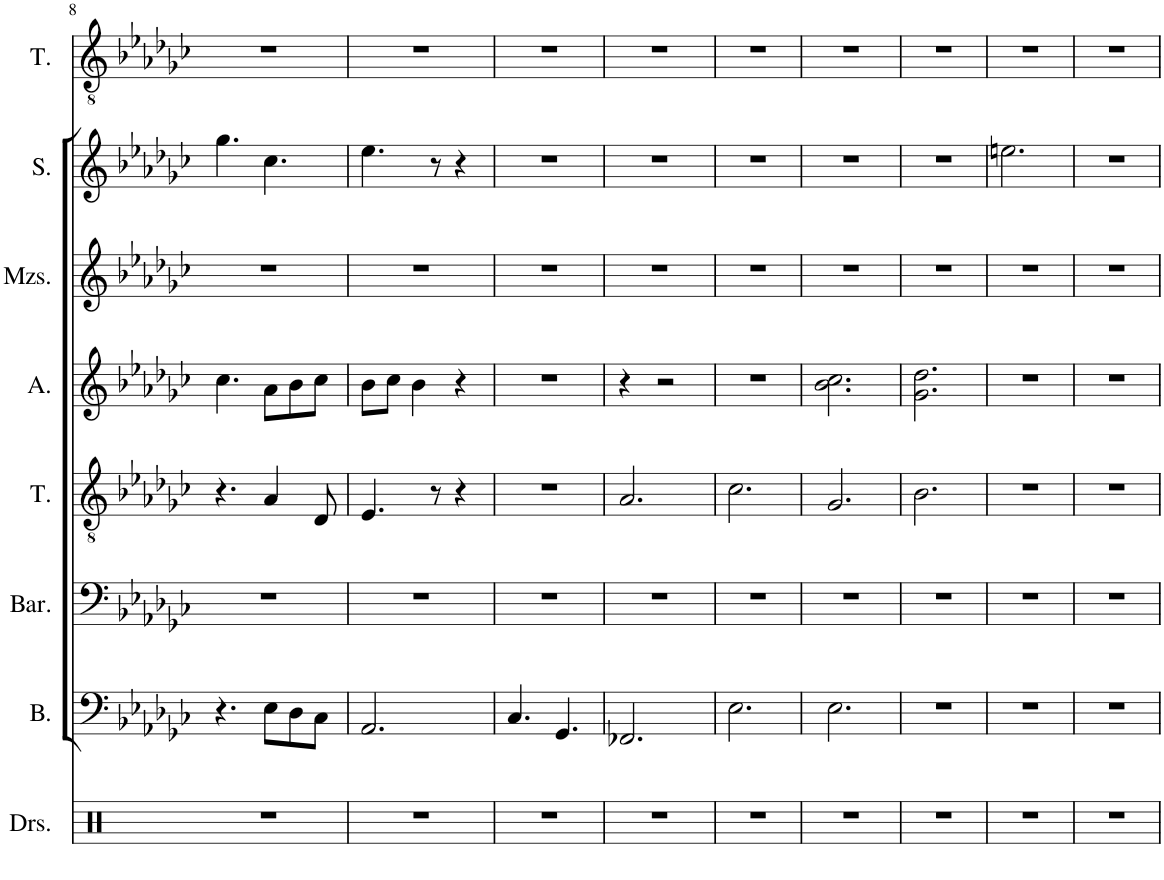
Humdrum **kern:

**kern	**kern	**kern	**kern	**kern	**kern	**kern	**kern
*part8	*part7	*part6	*part5	*part4	*part3	*part2	*part1
*staff8	*staff7	*staff6	*staff5	*staff4	*staff3	*staff2	*staff1
*I"Drumset	*I"Bass	*I"Baritone	*I"Tenor	*I"Alto	*I"Mezzo-soprano	*I"Soprano	*I"Tenor
*I'Drs.	*I'B.	*I'Bar.	*I'T.	*I'A.	*I'Mzs.	*I'S.	*I'T.
!!LO:PB:g=z
*clefX	*clefF4	*clefF4	*clefGv2	*clefG2	*clefG2	*clefG2	*clefGv2
*k[]	*k[b-e-a-d-g-c-]	*k[b-e-a-d-g-c-]	*k[b-e-a-d-g-c-]	*k[b-e-a-d-g-c-]	*k[b-e-a-d-g-c-]	*k[b-e-a-d-g-c-]	*k[b-e-a-d-g-c-]
*M6/8	*M6/8	*M6/8	*M6/8	*M6/8	*M6/8	*M6/8	*M6/8
=8	=8	=8	=8	=8	=8	=8	=8
2.r	4.r	2.r	4.r	4.cc-\	2.r	4.gg-\	2.r
.	8E-\L	.	4A-/	8a-\L	.	4.cc-\	.
.	8D-\	.	.	8b-\	.	.	.
.	8C-\J	.	8D-/	8cc-\J	.	.	.
=9	=9	=9	=9	=9	=9	=9	=9
2.r	2.AA-/	2.r	4.E-/	8b-\L	2.r	4.ee-\	2.r
.	.	.	.	8cc-\J	.	.	.
.	.	.	.	4b-\	.	.	.
.	.	.	8r	.	.	8r	.
.	.	.	4r	4r	.	4r	.
=10	=10	=10	=10	=10	=10	=10	=10
2.r	4.C-/	2.r	2.r	2.r	2.r	2.r	2.r
.	4.GG-/	.	.	.	.	.	.
=11	=11	=11	=11	=11	=11	=11	=11
2.r	2.FF-X/	2.r	2.A-/	4r	2.r	2.r	2.r
.	.	.	.	2r	.	.	.
=12	=12	=12	=12	=12	=12	=12	=12
2.r	2.E-\	2.r	2.c-\	2.r	2.r	2.r	2.r
=13	=13	=13	=13	=13	=13	=13	=13
2.r	2.E-\	2.r	2.G-/	2.b-\ 2.cc-\	2.r	2.r	2.r
=14	=14	=14	=14	=14	=14	=14	=14
2.r	2.r	2.r	2.B-\	2.g-\ 2.dd-\	2.r	2.r	2.r
=15	=15	=15	=15	=15	=15	=15	=15
2.r	2.r	2.r	2.r	2.r	2.r	2.een\	2.r
=16	=16	=16	=16	=16	=16	=16	=16
2.r	2.r	2.r	2.r	2.r	2.r	2.r	2.r
=	=	=	=	=	=	=	=
*-	*-	*-	*-	*-	*-	*-	*-
